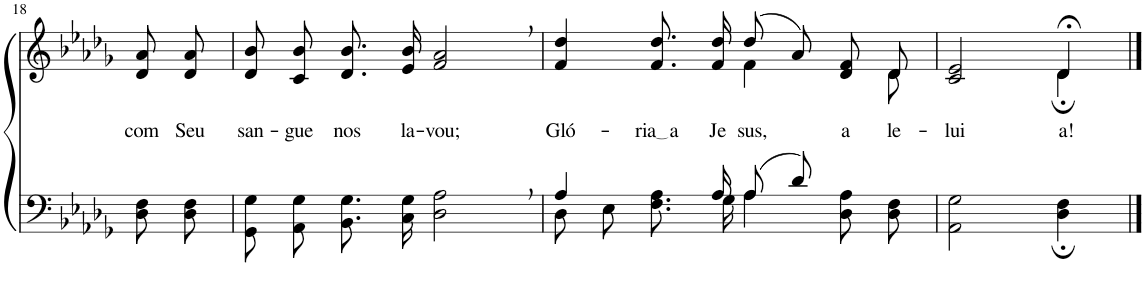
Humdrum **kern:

**kern	**kern	**text
*part2	*part1	*part1
*staff2	*staff1	*staff1
*I"Parte III e IV	*I"Parte I e II	*
!!LO:PB:g=z
*clefF4	*clefG2	*
*Trd-1c-2	*Trd-1c-2	*
*k[b-e-a-d-g-]	*k[b-e-a-d-g-]	*
*M4/4	*M4/4	*
=18	=18	=18
!	!	!LO:LY:b
8D-\ 8F\L	8d-/ 8a-/L	com
!	!	!LO:LY:b
8D-\ 8F\J	8d-/ 8a-/J	Seu
=19	=19	=19
!	!	!LO:LY:b
8GG-/ 8G-/L	8d-/ 8b-/L	san-
!	!	!LO:LY:b
8AA-/ 8G-/J	8c/ 8b-/J	-gue
!	!	!LO:LY:b
8.BB-\ 8.G-\L	8.d-/ 8.b-/L	nos
!	!	!LO:LY:b
16C\ 16G-\Jk	16e-/ 16b-/Jk	la-
!	!	!LO:LY:b
2D-\, 2A-\,	2f/, 2a-/,	-vou;
=20	=20	=20
*^	*	*
!	!	!	!LO:LY:b
*	*	*^	*
4A-/	8D-\L	4f/ 4dd-/	2ryy	Gló-
.	8E-\J	.	.	.
!	!	!	!	!LO:LY:b
8.ryy	8.F\ 8.A-\L	8.f/ 8.dd-/L	.	ria a
!	!	!	!	!LO:LY:b
16A-/	16G-\Jk	16f/ 16dd-/Jk	.	Je-
!	!	!	!	!LO:LY:b
(8A-/L	4A-\	(8dd-/L	4f\	-sus,
8d-/J)	.	8a-/J)	.	.
!	!	!	!	!LO:LY:b
4ryy	8D-\ 8A-\L	8d-/ 8f/L	8ryy	a-
!	!	!	!	!LO:LY:b
.	8D-\ 8F\J	8d-/J	8d-\	-le-
=21	=21	=21	=21	=21
!	!	!	!	!LO:LY:b
*v	*v	*	*	*
2AA-\ 2G-\	2ryy	2c/ 2e-/	-lui
!	!	!	!LO:LY:b
4D-\; 4F\;	4d-;<\	4d-;/	a!
*	*v	*v	*
==	==	==
*-	*-	*-
